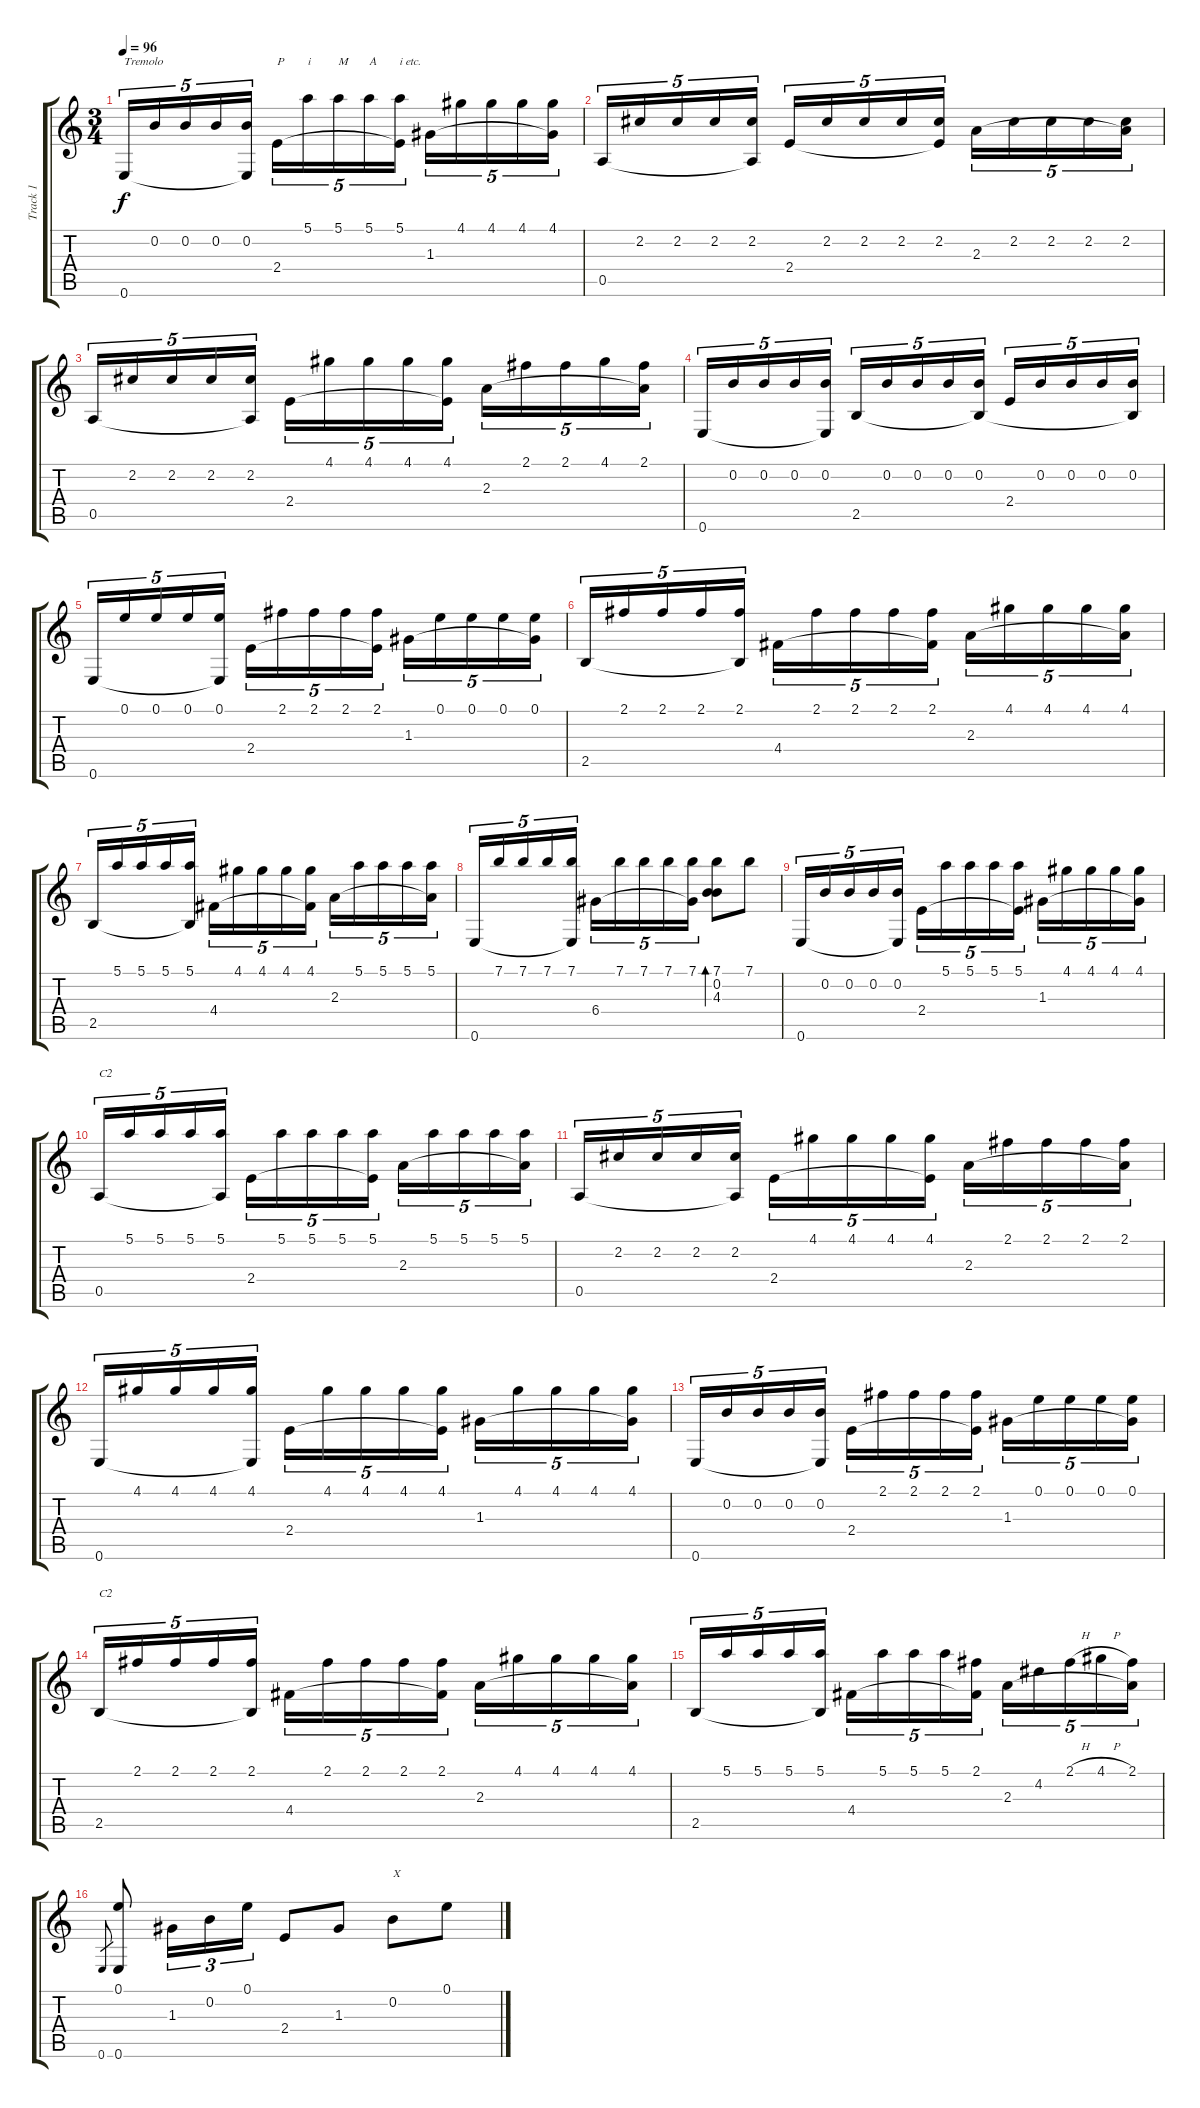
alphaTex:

\track ("Track 1" "Track 1") {instrument acousticguitarnylon}
\staff {score tabs}
\tuning (E4 B3 G3 D3 A2 E2) {hide}
\ts (3 4)
\tempo 96
\clef g2
\ks c
0.6.16{tu (5 4) txt "Tremolo" dy f} 0.2.16{tu (5 4)} 0.2.16{tu (5 4)} 0.2.16{tu (5 4)} (0.2 0.6{t}).16{tu (5 4)} 2.4.16{tu (5 4) txt "P"} 5.1.16{tu (5 4) txt "i"} 5.1.16{tu (5 4) txt "M"} 5.1.16{tu (5 4) txt "A"} (5.1 2.4{t}).16{tu (5 4) txt "i etc."} 1.3.16{tu (5 4)} 4.1.16{tu (5 4)} 4.1.16{tu (5 4)} 4.1.16{tu (5 4)} (4.1 1.3{t}).16{tu (5 4)} |
0.5.16{tu (5 4)} 2.2.16{tu (5 4)} 2.2.16{tu (5 4)} 2.2.16{tu (5 4)} (2.2 0.5{t}).16{tu (5 4)} 2.4.16{tu (5 4)} 2.2.16{tu (5 4)} 2.2.16{tu (5 4)} 2.2.16{tu (5 4)} (2.2 2.4{t}).16{tu (5 4)} 2.3.16{tu (5 4)} 2.2.16{tu (5 4)} 2.2.16{tu (5 4)} 2.2.16{tu (5 4)} (2.2 2.3{t}).16{tu (5 4)} |
0.5.16{tu (5 4)} 2.2.16{tu (5 4)} 2.2.16{tu (5 4)} 2.2.16{tu (5 4)} (2.2 0.5{t}).16{tu (5 4)} 2.4.16{tu (5 4)} 4.1.16{tu (5 4)} 4.1.16{tu (5 4)} 4.1.16{tu (5 4)} (4.1 2.4{t}).16{tu (5 4)} 2.3.16{tu (5 4)} 2.1.16{tu (5 4)} 2.1.16{tu (5 4)} 4.1.16{tu (5 4)} (2.1 2.3{t}).16{tu (5 4)} |
0.6.16{tu (5 4)} 0.2.16{tu (5 4)} 0.2.16{tu (5 4)} 0.2.16{tu (5 4)} (0.2 0.6{t}).16{tu (5 4)} 2.5.16{tu (5 4)} 0.2.16{tu (5 4)} 0.2.16{tu (5 4)} 0.2.16{tu (5 4)} (0.2 2.5{t}).16{tu (5 4)} 2.4.16{tu (5 4)} 0.2.16{tu (5 4)} 0.2.16{tu (5 4)} 0.2.16{tu (5 4)} (0.2 2.5{t}).16{tu (5 4)} |
0.6.16{tu (5 4)} 0.1.16{tu (5 4)} 0.1.16{tu (5 4)} 0.1.16{tu (5 4)} (0.1 0.6{t}).16{tu (5 4)} 2.4.16{tu (5 4)} 2.1.16{tu (5 4)} 2.1.16{tu (5 4)} 2.1.16{tu (5 4)} (2.1 2.4{t}).16{tu (5 4)} 1.3.16{tu (5 4)} 0.1.16{tu (5 4)} 0.1.16{tu (5 4)} 0.1.16{tu (5 4)} (0.1 1.3{t}).16{tu (5 4)} |
2.5.16{tu (5 4)} 2.1.16{tu (5 4)} 2.1.16{tu (5 4)} 2.1.16{tu (5 4)} (2.1 2.5{t}).16{tu (5 4)} 4.4.16{tu (5 4)} 2.1.16{tu (5 4)} 2.1.16{tu (5 4)} 2.1.16{tu (5 4)} (2.1 4.4{t}).16{tu (5 4)} 2.3.16{tu (5 4)} 4.1.16{tu (5 4)} 4.1.16{tu (5 4)} 4.1.16{tu (5 4)} (4.1 2.3{t}).16{tu (5 4)} |
2.5.16{tu (5 4)} 5.1.16{tu (5 4)} 5.1.16{tu (5 4)} 5.1.16{tu (5 4)} (5.1 2.5{t}).16{tu (5 4)} 4.4.16{tu (5 4)} 4.1.16{tu (5 4)} 4.1.16{tu (5 4)} 4.1.16{tu (5 4)} (4.1 4.4{t}).16{tu (5 4)} 2.3.16{tu (5 4)} 5.1.16{tu (5 4)} 5.1.16{tu (5 4)} 5.1.16{tu (5 4)} (5.1 2.3{t}).16{tu (5 4)} |
0.6.16{tu (5 4)} 7.1.16{tu (5 4)} 7.1.16{tu (5 4)} 7.1.16{tu (5 4)} (7.1 0.6{t}).16{tu (5 4)} 6.4.16{tu (5 4)} 7.1.16{tu (5 4)} 7.1.16{tu (5 4)} 7.1.16{tu (5 4)} (7.1 6.4{t}).16{tu (5 4)} (7.1 0.2 4.3).8{bd 60} 7.1.8 |
0.6.16{tu (5 4)} 0.2.16{tu (5 4)} 0.2.16{tu (5 4)} 0.2.16{tu (5 4)} (0.2 0.6{t}).16{tu (5 4)} 2.4.16{tu (5 4)} 5.1.16{tu (5 4)} 5.1.16{tu (5 4)} 5.1.16{tu (5 4)} (5.1 2.4{t}).16{tu (5 4)} 1.3.16{tu (5 4)} 4.1.16{tu (5 4)} 4.1.16{tu (5 4)} 4.1.16{tu (5 4)} (4.1 1.3{t}).16{tu (5 4)} |
0.5.16{tu (5 4) txt "C2"} 5.1.16{tu (5 4)} 5.1.16{tu (5 4)} 5.1.16{tu (5 4)} (5.1 0.5{t}).16{tu (5 4)} 2.4.16{tu (5 4)} 5.1.16{tu (5 4)} 5.1.16{tu (5 4)} 5.1.16{tu (5 4)} (5.1 2.4{t}).16{tu (5 4)} 2.3.16{tu (5 4)} 5.1.16{tu (5 4)} 5.1.16{tu (5 4)} 5.1.16{tu (5 4)} (5.1 2.3{t}).16{tu (5 4)} |
0.5.16{tu (5 4)} 2.2.16{tu (5 4)} 2.2.16{tu (5 4)} 2.2.16{tu (5 4)} (2.2 0.5{t}).16{tu (5 4)} 2.4.16{tu (5 4)} 4.1.16{tu (5 4)} 4.1.16{tu (5 4)} 4.1.16{tu (5 4)} (4.1 2.4{t}).16{tu (5 4)} 2.3.16{tu (5 4)} 2.1.16{tu (5 4)} 2.1.16{tu (5 4)} 2.1.16{tu (5 4)} (2.1 2.3{t}).16{tu (5 4)} |
0.6.16{tu (5 4)} 4.1.16{tu (5 4)} 4.1.16{tu (5 4)} 4.1.16{tu (5 4)} (4.1 0.6{t}).16{tu (5 4)} 2.4.16{tu (5 4)} 4.1.16{tu (5 4)} 4.1.16{tu (5 4)} 4.1.16{tu (5 4)} (4.1 2.4{t}).16{tu (5 4)} 1.3.16{tu (5 4)} 4.1.16{tu (5 4)} 4.1.16{tu (5 4)} 4.1.16{tu (5 4)} (4.1 1.3{t}).16{tu (5 4)} |
0.6.16{tu (5 4)} 0.2.16{tu (5 4)} 0.2.16{tu (5 4)} 0.2.16{tu (5 4)} (0.2 0.6{t}).16{tu (5 4)} 2.4.16{tu (5 4)} 2.1.16{tu (5 4)} 2.1.16{tu (5 4)} 2.1.16{tu (5 4)} (2.1 2.4{t}).16{tu (5 4)} 1.3.16{tu (5 4)} 0.1.16{tu (5 4)} 0.1.16{tu (5 4)} 0.1.16{tu (5 4)} (0.1 1.3{t}).16{tu (5 4)} |
2.5.16{tu (5 4) txt "C2"} 2.1.16{tu (5 4)} 2.1.16{tu (5 4)} 2.1.16{tu (5 4)} (2.1 2.5{t}).16{tu (5 4)} 4.4.16{tu (5 4)} 2.1.16{tu (5 4)} 2.1.16{tu (5 4)} 2.1.16{tu (5 4)} (2.1 4.4{t}).16{tu (5 4)} 2.3.16{tu (5 4)} 4.1.16{tu (5 4)} 4.1.16{tu (5 4)} 4.1.16{tu (5 4)} (4.1 2.3{t}).16{tu (5 4)} |
2.5.16{tu (5 4)} 5.1.16{tu (5 4)} 5.1.16{tu (5 4)} 5.1.16{tu (5 4)} (5.1 2.5{t}).16{tu (5 4)} 4.4.16{tu (5 4)} 5.1.16{tu (5 4)} 5.1.16{tu (5 4)} 5.1.16{tu (5 4)} (2.1 4.4{t}).16{tu (5 4)} 2.3.16{tu (5 4)} 4.2.16{tu (5 4)} 2.1{h}.16{tu (5 4)} 4.1{h}.16{tu (5 4)} (2.1 2.3{t}).16{tu (5 4)} |
0.6.8{gr} (0.1 0.6).8 1.3.16{tu (3 2)} 0.2.16{tu (3 2)} 0.1.16{tu (3 2)} 2.4.8 1.3.8 0.2.8{txt "X"} 0.1.8
